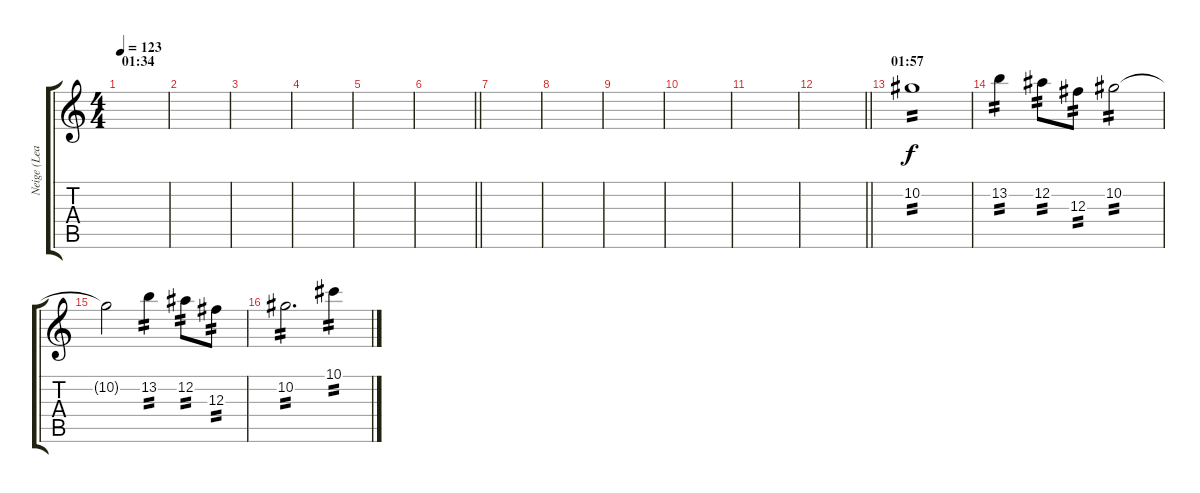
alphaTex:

\track ("Neige (Lead)" "Neige (Lea") {instrument distortionguitar}
\staff {score tabs}
\tuning (Eb4 Bb3 Gb3 Db3 Ab2 Eb2) {hide}
\ts (4 4)
\section ("" "01:34")
\tempo 123
\clef g2
\ks c
|
|
|
|
|
\barLineRight lightlight
|
|
|
|
|
|
\barLineRight lightlight
|
\section ("" "01:57")
10.2.1{tp 2} |
13.2.4{tp 2} 12.2.8{tp 2} 12.3.8{tp 2} 10.2.2{tp 2} |
10.2{t}.2 13.2.4{tp 2} 12.2.8{tp 2} 12.3.8{tp 2} |
10.2.2{d tp 2} 10.1.4{tp 2}
